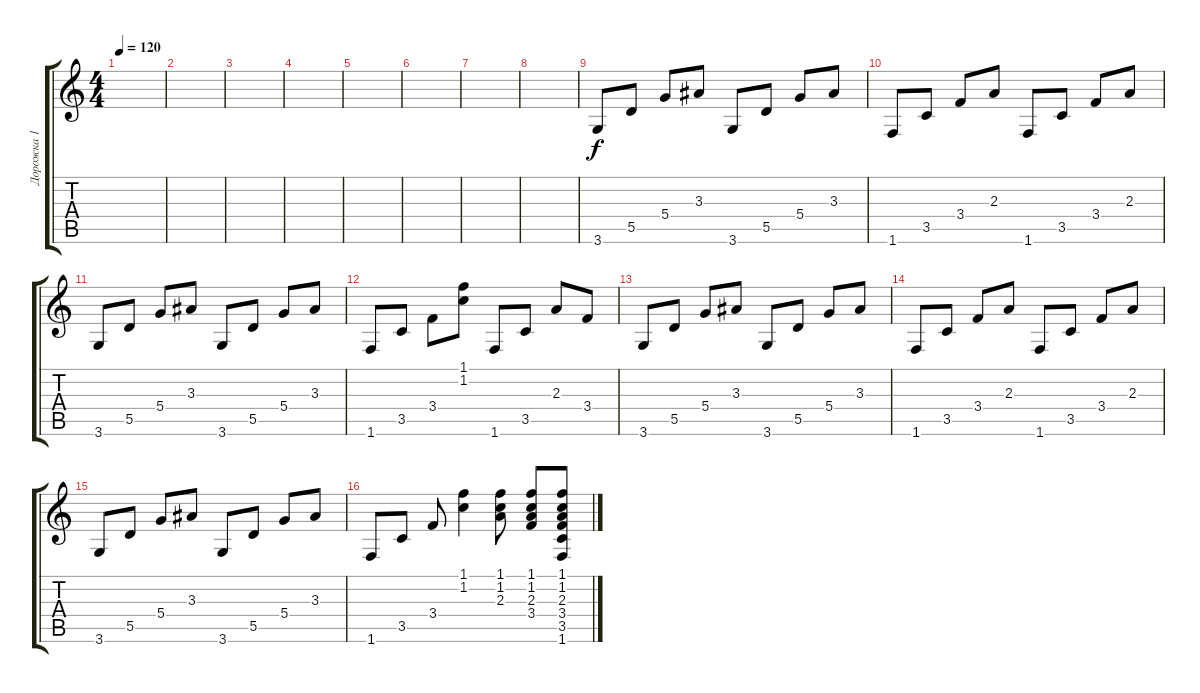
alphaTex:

\track ("Дорожка 1" "Дорожка 1") {instrument electricguitarclean}
\staff {score tabs}
\tuning (E4 B3 G3 D3 A2 E2) {hide}
\ts (4 4)
\tempo 120
\clef g2
\ks c
|
|
|
|
|
|
|
|
3.6.8 5.5.8 5.4.8 3.3.8 3.6.8 5.5.8 5.4.8 3.3.8 |
1.6.8 3.5.8 3.4.8 2.3.8 1.6.8 3.5.8 3.4.8 2.3.8 |
3.6.8 5.5.8 5.4.8 3.3.8 3.6.8 5.5.8 5.4.8 3.3.8 |
1.6.8 3.5.8 3.4.8 (1.1 1.2).8 1.6.8 3.5.8 2.3.8 3.4.8 |
3.6.8 5.5.8 5.4.8 3.3.8 3.6.8 5.5.8 5.4.8 3.3.8 |
1.6.8 3.5.8 3.4.8 2.3.8 1.6.8 3.5.8 3.4.8 2.3.8 |
3.6.8 5.5.8 5.4.8 3.3.8 3.6.8 5.5.8 5.4.8 3.3.8 |
1.6.8 3.5.8 3.4.8 (1.1 1.2).4 (1.1 1.2 2.3).8 (1.1 1.2 2.3 3.4).8 (1.1 1.2 2.3 3.4 3.5 1.6).8
